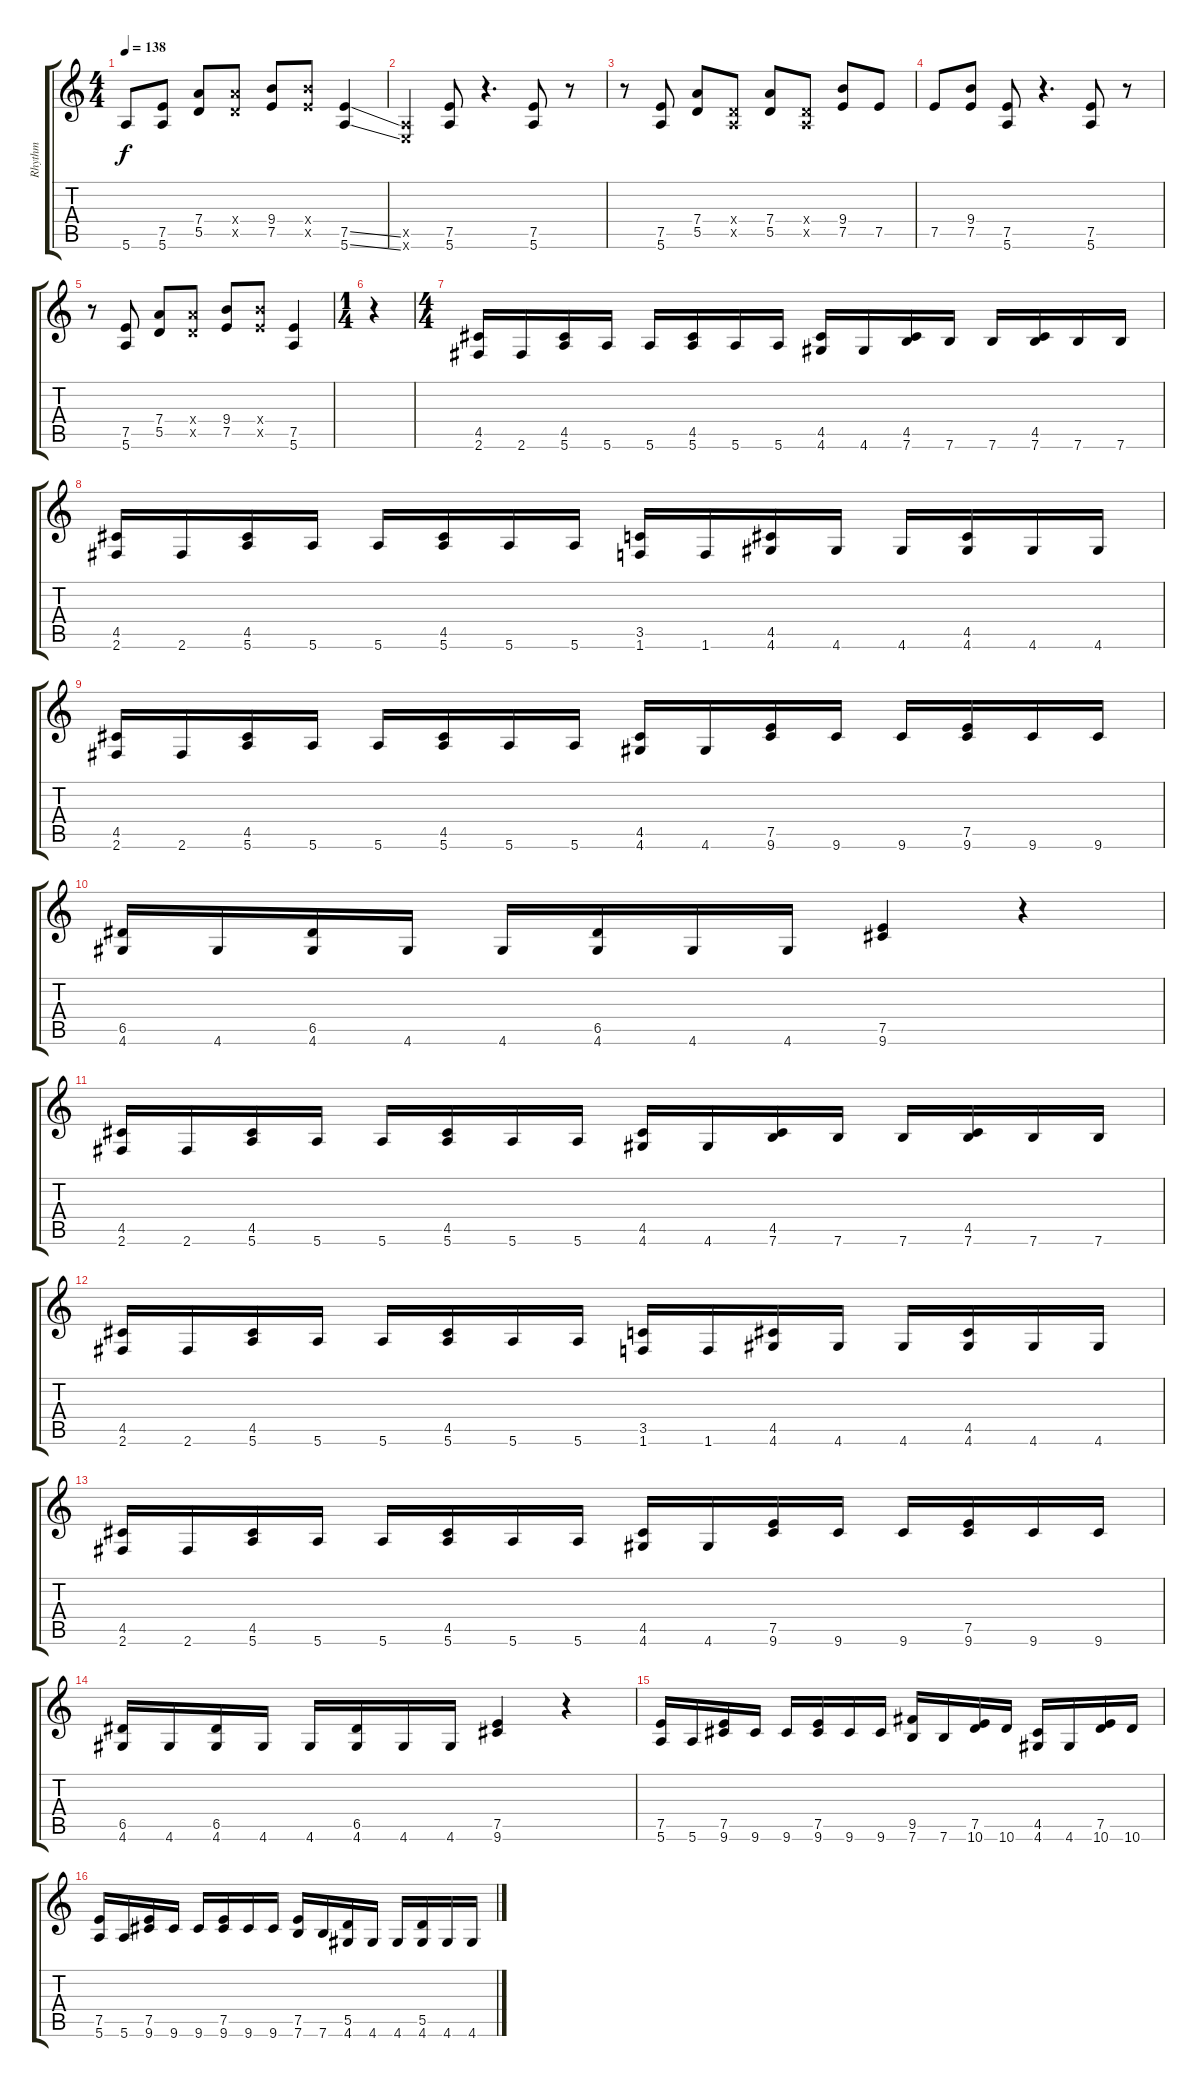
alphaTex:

\track ("Rhythm" "Rhythm") {instrument distortionguitar}
\staff {score tabs}
\tuning (E4 B3 G3 D3 A2 E2) {hide}
\ts (4 4)
\tempo 138
\clef g2
\ks c
5.6.8{dy f} (7.5 5.6).8 (7.4 5.5).8 (7.4{x} 5.5{x}).8 (9.4 7.5).8 (9.4{x} 7.5{x}).8 (7.5{ss} 5.6{ss}).4 |
(0.5{x} 0.6{x}).4 (7.5 5.6).8 r.4{d} (7.5 5.6).8 r.8 |
r.8 (7.5 5.6).8 (7.4 5.5).8 (0.4{x} 0.5{x}).8 (7.4 5.5).8 (0.4{x} 0.5{x}).8 (9.4 7.5).8 7.5.8 |
7.5.8 (9.4 7.5).8 (7.5 5.6).8 r.4{d} (7.5 5.6).8 r.8 |
r.8 (7.5 5.6).8 (7.4 5.5).8 (7.4{x} 5.5{x}).8 (9.4 7.5).8 (9.4{x} 7.5{x}).8 (7.5 5.6).4 |
\ts (1 4)
r.4 |
\ts (4 4)
(4.5 2.6).16 2.6.16 (4.5 5.6).16 5.6.16 5.6.16 (4.5 5.6).16 5.6.16 5.6.16 (4.5 4.6).16 4.6.16 (4.5 7.6).16 7.6.16 7.6.16 (4.5 7.6).16 7.6.16 7.6.16 |
(4.5 2.6).16 2.6.16 (4.5 5.6).16 5.6.16 5.6.16 (4.5 5.6).16 5.6.16 5.6.16 (3.5 1.6).16 1.6.16 (4.5 4.6).16 4.6.16 4.6.16 (4.5 4.6).16 4.6.16 4.6.16 |
(4.5 2.6).16 2.6.16 (4.5 5.6).16 5.6.16 5.6.16 (4.5 5.6).16 5.6.16 5.6.16 (4.5 4.6).16 4.6.16 (7.5 9.6).16 9.6.16 9.6.16 (7.5 9.6).16 9.6.16 9.6.16 |
(6.5 4.6).16 4.6.16 (6.5 4.6).16 4.6.16 4.6.16 (6.5 4.6).16 4.6.16 4.6.16 (7.5 9.6).4 r.4 |
(4.5 2.6).16 2.6.16 (4.5 5.6).16 5.6.16 5.6.16 (4.5 5.6).16 5.6.16 5.6.16 (4.5 4.6).16 4.6.16 (4.5 7.6).16 7.6.16 7.6.16 (4.5 7.6).16 7.6.16 7.6.16 |
(4.5 2.6).16 2.6.16 (4.5 5.6).16 5.6.16 5.6.16 (4.5 5.6).16 5.6.16 5.6.16 (3.5 1.6).16 1.6.16 (4.5 4.6).16 4.6.16 4.6.16 (4.5 4.6).16 4.6.16 4.6.16 |
(4.5 2.6).16 2.6.16 (4.5 5.6).16 5.6.16 5.6.16 (4.5 5.6).16 5.6.16 5.6.16 (4.5 4.6).16 4.6.16 (7.5 9.6).16 9.6.16 9.6.16 (7.5 9.6).16 9.6.16 9.6.16 |
(6.5 4.6).16 4.6.16 (6.5 4.6).16 4.6.16 4.6.16 (6.5 4.6).16 4.6.16 4.6.16 (7.5 9.6).4 r.4 |
(7.5 5.6).16 5.6.16 (7.5 9.6).16 9.6.16 9.6.16 (7.5 9.6).16 9.6.16 9.6.16 (9.5 7.6).16 7.6.16 (7.5 10.6).16 10.6.16 (4.5 4.6).16 4.6.16 (7.5 10.6).16 10.6.16 |
(7.5 5.6).16 5.6.16 (7.5 9.6).16 9.6.16 9.6.16 (7.5 9.6).16 9.6.16 9.6.16 (7.5 7.6).16 7.6.16 (5.5 4.6).16 4.6.16 4.6.16 (5.5 4.6).16 4.6.16 4.6.16
